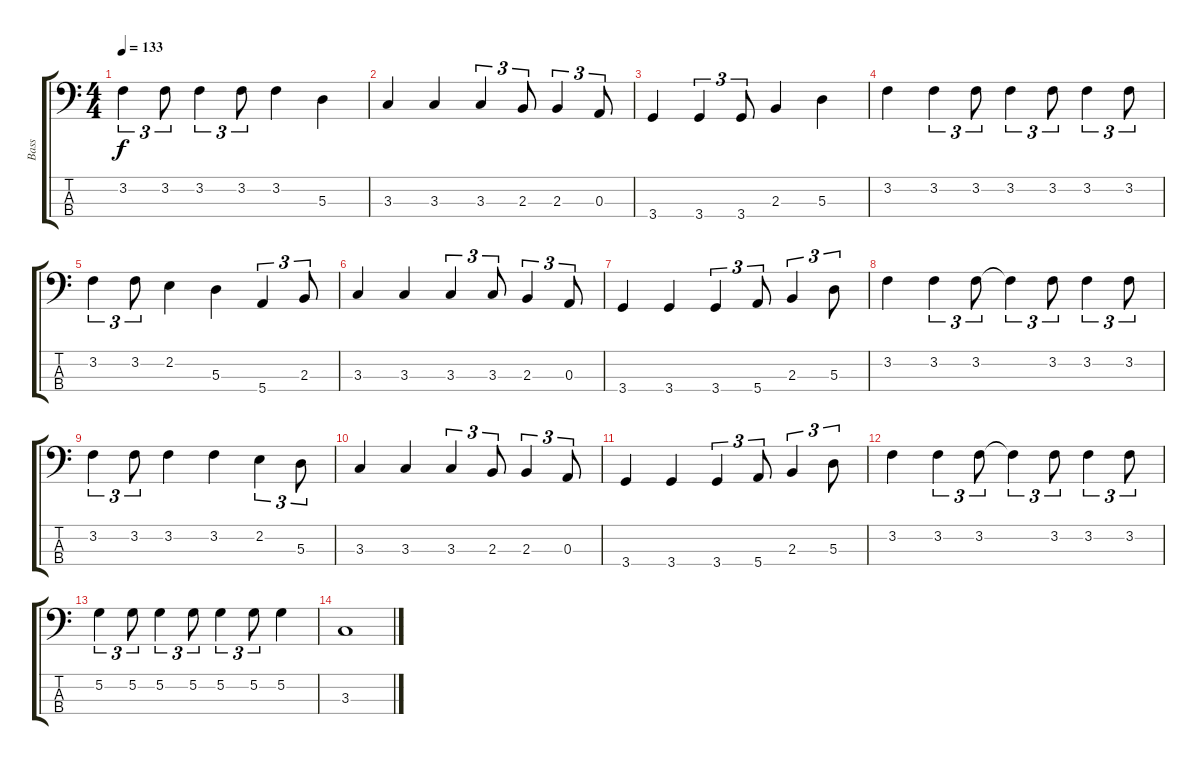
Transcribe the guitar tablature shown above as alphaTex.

\track ("Bass" "Bass") {instrument electricbasspick}
\staff {score tabs}
\tuning (G2 D2 A1 E1) {hide}
\ts (4 4)
\tempo 133
\clef f4
\ks c
3.2.4{tu (3 2) dy f} 3.2.8{tu (3 2)} 3.2.4{tu (3 2)} 3.2.8{tu (3 2)} 3.2.4 5.3.4 |
3.3.4 3.3.4 3.3.4{tu (3 2)} 2.3.8{tu (3 2)} 2.3.4{tu (3 2)} 0.3.8{tu (3 2)} |
3.4.4 3.4.4{tu (3 2)} 3.4.8{tu (3 2)} 2.3.4 5.3.4 |
3.2.4 3.2.4{tu (3 2)} 3.2.8{tu (3 2)} 3.2.4{tu (3 2)} 3.2.8{tu (3 2)} 3.2.4{tu (3 2)} 3.2.8{tu (3 2)} |
3.2.4{tu (3 2)} 3.2.8{tu (3 2)} 2.2.4 5.3.4 5.4.4{tu (3 2)} 2.3.8{tu (3 2)} |
3.3.4 3.3.4 3.3.4{tu (3 2)} 3.3.8{tu (3 2)} 2.3.4{tu (3 2)} 0.3.8{tu (3 2)} |
3.4.4 3.4.4 3.4.4{tu (3 2)} 5.4.8{tu (3 2)} 2.3.4{tu (3 2)} 5.3.8{tu (3 2)} |
3.2.4 3.2.4{tu (3 2)} 3.2.8{tu (3 2)} 3.2{t}.4{tu (3 2)} 3.2.8{tu (3 2)} 3.2.4{tu (3 2)} 3.2.8{tu (3 2)} |
3.2.4{tu (3 2)} 3.2.8{tu (3 2)} 3.2.4 3.2.4 2.2.4{tu (3 2)} 5.3.8{tu (3 2)} |
3.3.4 3.3.4 3.3.4{tu (3 2)} 2.3.8{tu (3 2)} 2.3.4{tu (3 2)} 0.3.8{tu (3 2)} |
3.4.4 3.4.4 3.4.4{tu (3 2)} 5.4.8{tu (3 2)} 2.3.4{tu (3 2)} 5.3.8{tu (3 2)} |
3.2.4 3.2.4{tu (3 2)} 3.2.8{tu (3 2)} 3.2{t}.4{tu (3 2)} 3.2.8{tu (3 2)} 3.2.4{tu (3 2)} 3.2.8{tu (3 2)} |
5.2.4{tu (3 2)} 5.2.8{tu (3 2)} 5.2.4{tu (3 2)} 5.2.8{tu (3 2)} 5.2.4{tu (3 2)} 5.2.8{tu (3 2)} 5.2.4 |
3.3.1
